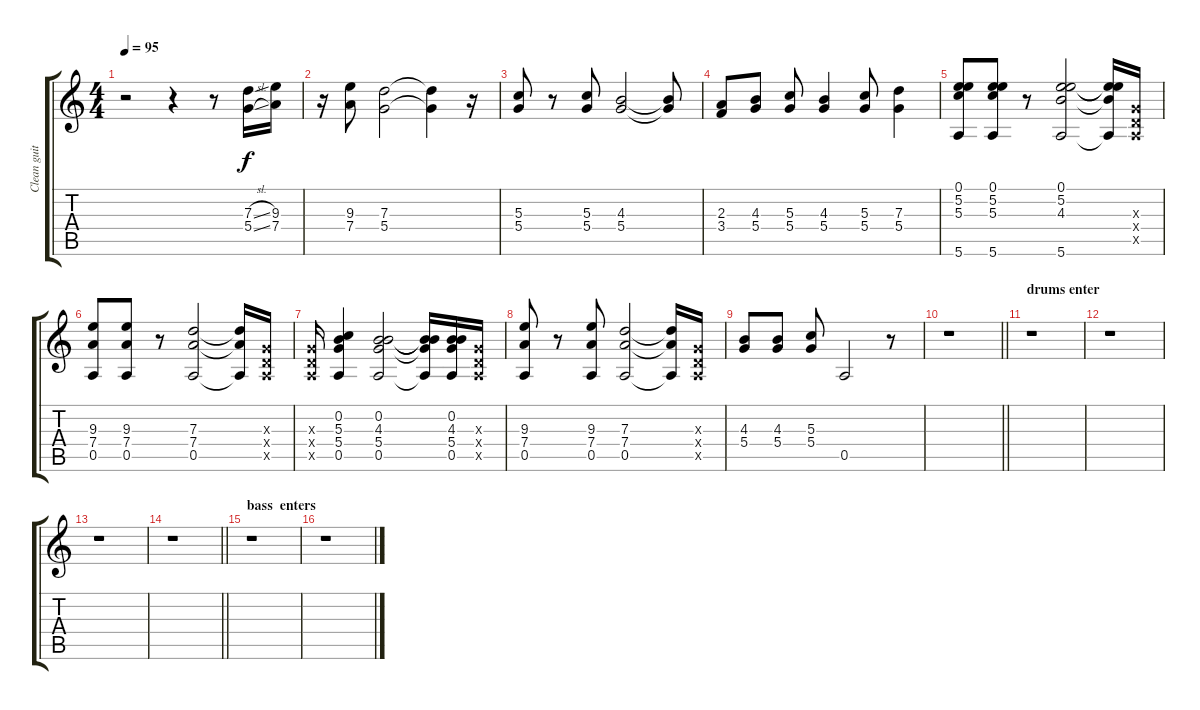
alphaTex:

\track ("Clean guitar" "Clean guit") {instrument acousticguitarnylon}
\staff {score tabs}
\tuning (E4 B3 G3 D3 A2 E2) {hide}
\ts (4 4)
\tempo 95
\clef g2
\ks aminor
r.2{dy f instrument acousticguitarnylon} r.4 r.8 (7.3{sl} 5.4{sl}).16 (9.3 7.4).16 |
r.16 (9.3 7.4).8 (7.3 5.4).2 (7.3{t} 5.4{t}).4 r.16 |
(5.3 5.4).8 r.8 (5.3 5.4).8 (4.3 5.4).2 (4.3{t} 5.4{t}).8 |
(2.3 3.4).8 (4.3 5.4).8 (5.3 5.4).8 (4.3 5.4).4 (5.3 5.4).8 (7.3 5.4).4 |
(0.1 5.2 5.3 5.6).8 (0.1 5.2 5.3 5.6).8 r.8 (0.1 5.2 4.3 5.6).2 (0.1{t} 5.2{t} 4.3{t} 5.6{t}).16 (0.3{x} 0.4{x} 0.5{x}).16 |
(9.3 7.4 0.5).8 (9.3 7.4 0.5).8 r.8 (7.3 7.4 0.5).2 (7.3{t} 7.4{t} 0.5{t}).16 (0.3{x} 0.4{x} 0.5{x}).16 |
(0.3{x} 0.4{x} 0.5{x}).16 (0.2 5.3 5.4 0.5).4 (0.2 4.3 5.4 0.5).2 (0.2{t} 4.3{t} 5.4{t} 0.5{t}).16 (0.2 4.3 5.4 0.5).16 (0.3{x} 0.4{x} 0.5{x}).16 |
(9.3 7.4 0.5).8 r.8 (9.3 7.4 0.5).8 (7.3 7.4 0.5).2 (7.3{t} 7.4{t} 0.5{t}).16 (0.3{x} 0.4{x} 0.5{x}).16 |
(4.3 5.4).8 (4.3 5.4).8 (5.3 5.4).8 0.5.2 r.8 |
\barLineRight lightlight
r.1 |
\section ("" "drums enter")
r.1 |
r.1 |
r.1 |
\barLineRight lightlight
r.1 |
\section ("" "bass  enters")
r.1 |
r.1
